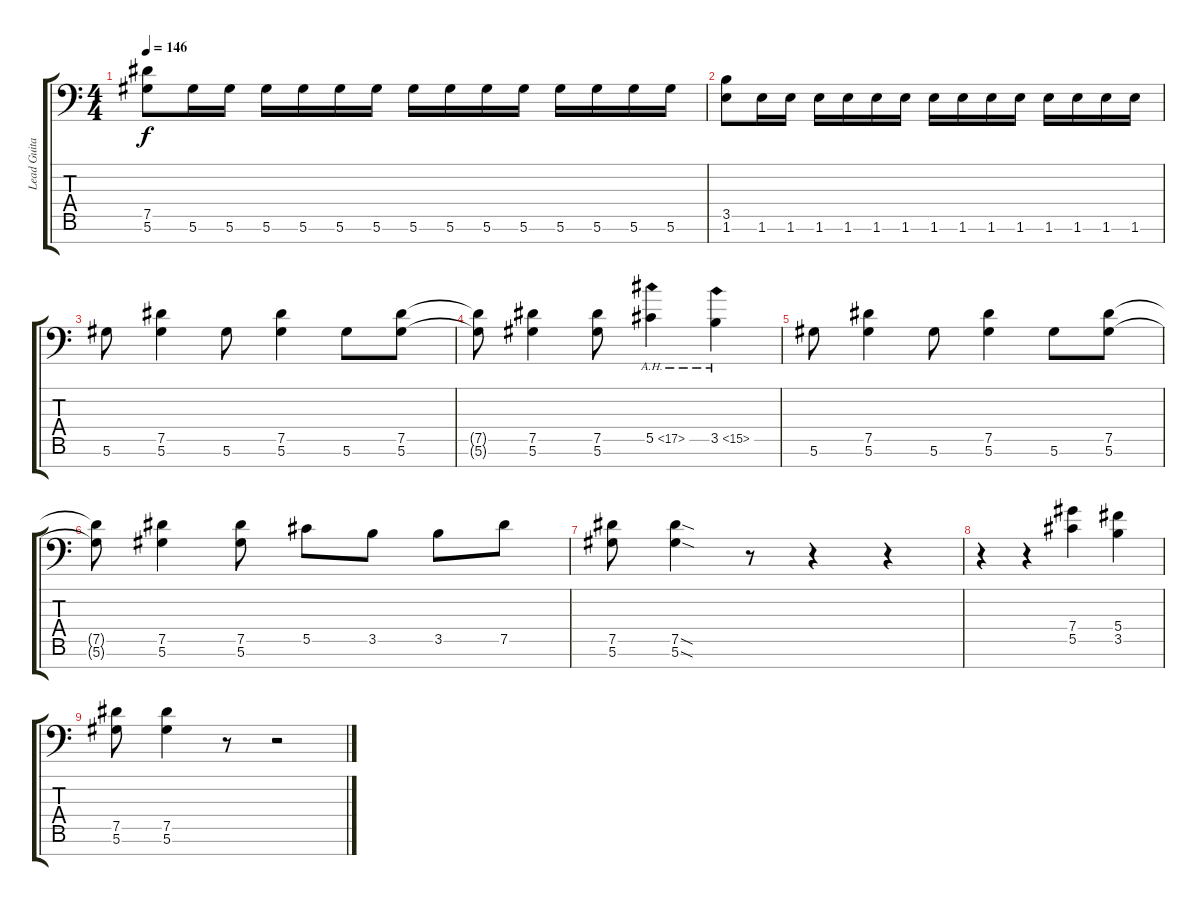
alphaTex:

\track ("Lead Guitar " "Lead Guita") {instrument distortionguitar}
\staff {score tabs}
\tuning (Eb4 Bb3 Gb3 Db3 Ab2 Eb2 Bb1) {hide}
\ts (4 4)
\tempo 146
\clef f4
\ks c
(7.5 5.6).8{dy f} 5.6.16 5.6.16 5.6.16 5.6.16 5.6.16 5.6.16 5.6.16 5.6.16 5.6.16 5.6.16 5.6.16 5.6.16 5.6.16 5.6.16 |
(3.5 1.6).8 1.6.16 1.6.16 1.6.16 1.6.16 1.6.16 1.6.16 1.6.16 1.6.16 1.6.16 1.6.16 1.6.16 1.6.16 1.6.16 1.6.16 |
5.6.8 (7.5 5.6).4 5.6.8 (7.5 5.6).4 5.6.8 (7.5 5.6).8 |
(7.5{t} 5.6{t}).8 (7.5 5.6).4 (7.5 5.6).8 5.5{ah 12}.4 3.5{ah 12}.4 |
5.6.8 (7.5 5.6).4 5.6.8 (7.5 5.6).4 5.6.8 (7.5 5.6).8 |
(7.5{t} 5.6{t}).8 (7.5 5.6).4 (7.5 5.6).8 5.5.8 3.5.8 3.5.8 7.5.8 |
(7.5 5.6).8 (7.5{sod} 5.6{sod}).4 r.8 r.4 r.4 |
r.4 r.4 (7.4 5.5).4 (5.4 3.5).4 |
(7.5 5.6).8 (7.5 5.6).4 r.8 r.2
